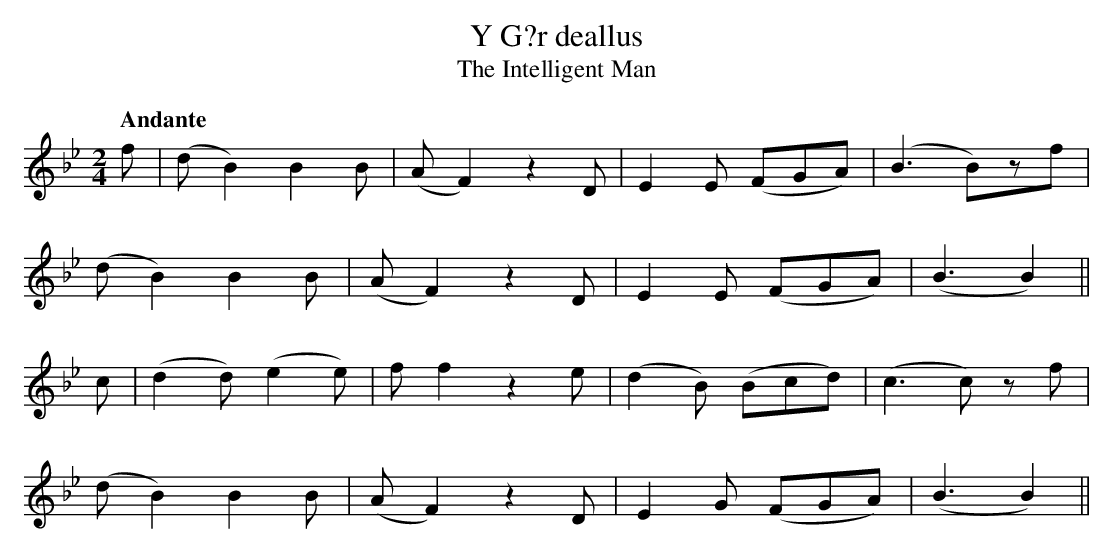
X:1
T:G?r deallus, Y
T:Intelligent Man, The
M:2/4
L:1/8
Q:"Andante"
K:Bb
f|(dB2) B2B|(AF2) z2D|E2E (FGA)|(B3 B)zf|
(dB2) B2B|(A F2) z2D|E2E (FGA)|(B3 B2)||
c|(d2d) (e2e)|f f2 z2e|(d2B) (Bcd)|(c3 c) zf|
(dB2) B2B|(A F2) z2D|E2G (FGA)|(B3 B2)||
